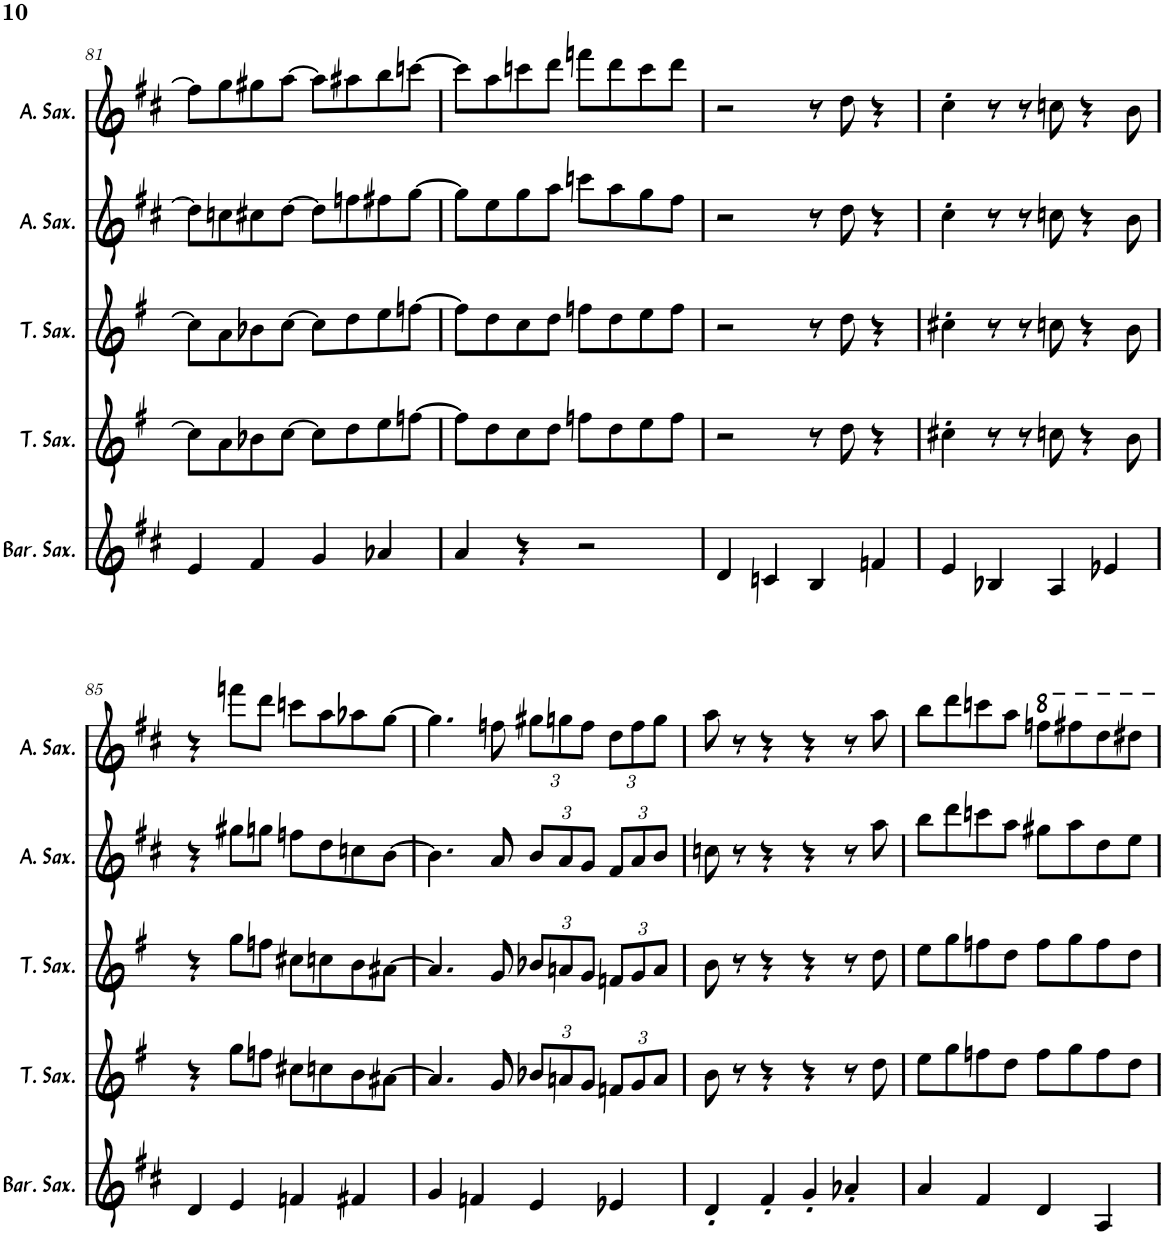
**kern	**kern	**kern	**kern	**kern
*part5	*part4	*part3	*part2	*part1
*staff5	*staff4	*staff3	*staff2	*staff1
*I"Baritone Saxophone	*I"Tenor Saxophone	*I"Tenor Saxophone	*I"Alto Saxophone	*I"Alto Saxophone
*I'Bar. Sax.	*I'T. Sax.	*I'T. Sax.	*I'A. Sax.	*I'A. Sax.
!!LO:PB:g=z
*clefG2	*clefG2	*clefG2	*clefG2	*clefG2
*Trd12c21	*Trd8c14	*Trd8c14	*Trd5c9	*Trd5c9
*k[f#c#]	*k[f#]	*k[f#]	*k[f#c#]	*k[f#c#]
*M4/4	*M4/4	*M4/4	*M4/4	*M4/4
=81	=81	=81	=81	=81
4e/	8cc\L]	8cc\L]	8dd\L]	8ff#\L]
.	8a\	8a\	8ccn\	8gg\
4f#/	8b-X\	8b-X\	8cc#X\	8gg#X\
.	[8cc\J	[8cc\J	[8dd\J	[8aa\J
4g/	8cc\L]	8cc\L]	8dd\L]	8aa\L]
.	8dd\	8dd\	8ffn\	8aa#X\
4a-X/	8ee\	8ee\	8ff#X\	8bb\
.	[8ffn\J	[8ffn\J	[8gg\J	[8cccn\J
=82	=82	=82	=82	=82
4a/	8ff\L]	8ff\L]	8gg\L]	8ccc\L]
.	8dd\	8dd\	8ee\	8aa\
4r	8cc\	8cc\	8gg\	8cccn\
.	8dd\J	8dd\J	8aa\J	8ddd\J
2r	8ffn\L	8ffn\L	8cccn\L	8fffn\L
.	8dd\	8dd\	8aa\	8ddd\
.	8ee\	8ee\	8gg\	8ccc\
.	8ff\J	8ff\J	8ff#\J	8ddd\J
=83	=83	=83	=83	=83
4d/	2r	2r	2r	2r
4cn/	.	.	.	.
4B/	8r	8r	8r	8r
.	8dd\	8dd\	8dd\	8dd\
4fn/	4r	4r	4r	4r
=84	=84	=84	=84	=84
4e/	4cc#X'\	4cc#X'\	4cc#'\	4cc#'\
4B-X/	8r	8r	8r	8r
.	8r	8r	8r	8r
4A/	8ccn\	8ccn\	8ccn\	8ccn\
.	4r	4r	4r	4r
4e-X/	.	.	.	.
.	8b\	8b\	8b\	8b\
!!LO:LB:g=z
=85	=85	=85	=85	=85
4d/	4r	4r	4r	4r
4e/	8gg\L	8gg\L	8gg#X\L	8fffn\L
.	8ffn\J	8ffn\J	8ggn\J	8ddd\J
4fn/	8cc#X\L	8cc#X\L	8ffn\L	8cccn\L
.	8ccn\	8ccn\	8dd\	8aa\
4f#X/	8b\	8b\	8ccn\	8aa-X\
.	[8a#X\J	[8a#X\J	[8b\J	[8gg\J
=86	=86	=86	=86	=86
4g/	4.a#/]	4.a#/]	4.b\]	4.gg\]
4fn/	.	.	.	.
.	8g/	8g/	8a/	8ffn\
*	*Xbrackettup	*Xbrackettup	*Xbrackettup	*Xbrackettup
4e/	12b-X/L	12b-X/L	12b/L	12gg#X\L
.	12an/	12an/	12a/	12ggn\
.	12g/J	12g/J	12g/J	12ff\J
4e-X/	12fn/L	12fn/L	12f#/L	12dd\L
.	12g/	12g/	12a/	12ff\
.	12a/J	12a/J	12b/J	12gg\J
=87	=87	=87	=87	=87
4d'/	8b\	8b\	8ccn\	8aa\
.	8r	8r	8r	8r
4f#'/	4r	4r	4r	4r
4g'/	4r	4r	4r	4r
4a-X'/	8r	8r	8r	8r
.	8dd\	8dd\	8aa\	8aa\
=88	=88	=88	=88	=88
4a/	8ee\L	8ee\L	8bb\L	8bb\L
.	8gg\	8gg\	8ddd\	8ddd\
4f#/	8ffn\	8ffn\	8cccn\	8cccn\
.	8dd\J	8dd\J	8aa\J	8aa\J
4d/	8ff\L	8ff\L	8gg#X\L	8fffn\L
.	8gg\	8gg\	8aa\	8fff#X\
4A/	8ff\	8ff\	8dd\	8ddd\
.	8dd\J	8dd\J	8ee\J	8ddd#X\J
=	=	=	=	=
*-	*-	*-	*-	*-
